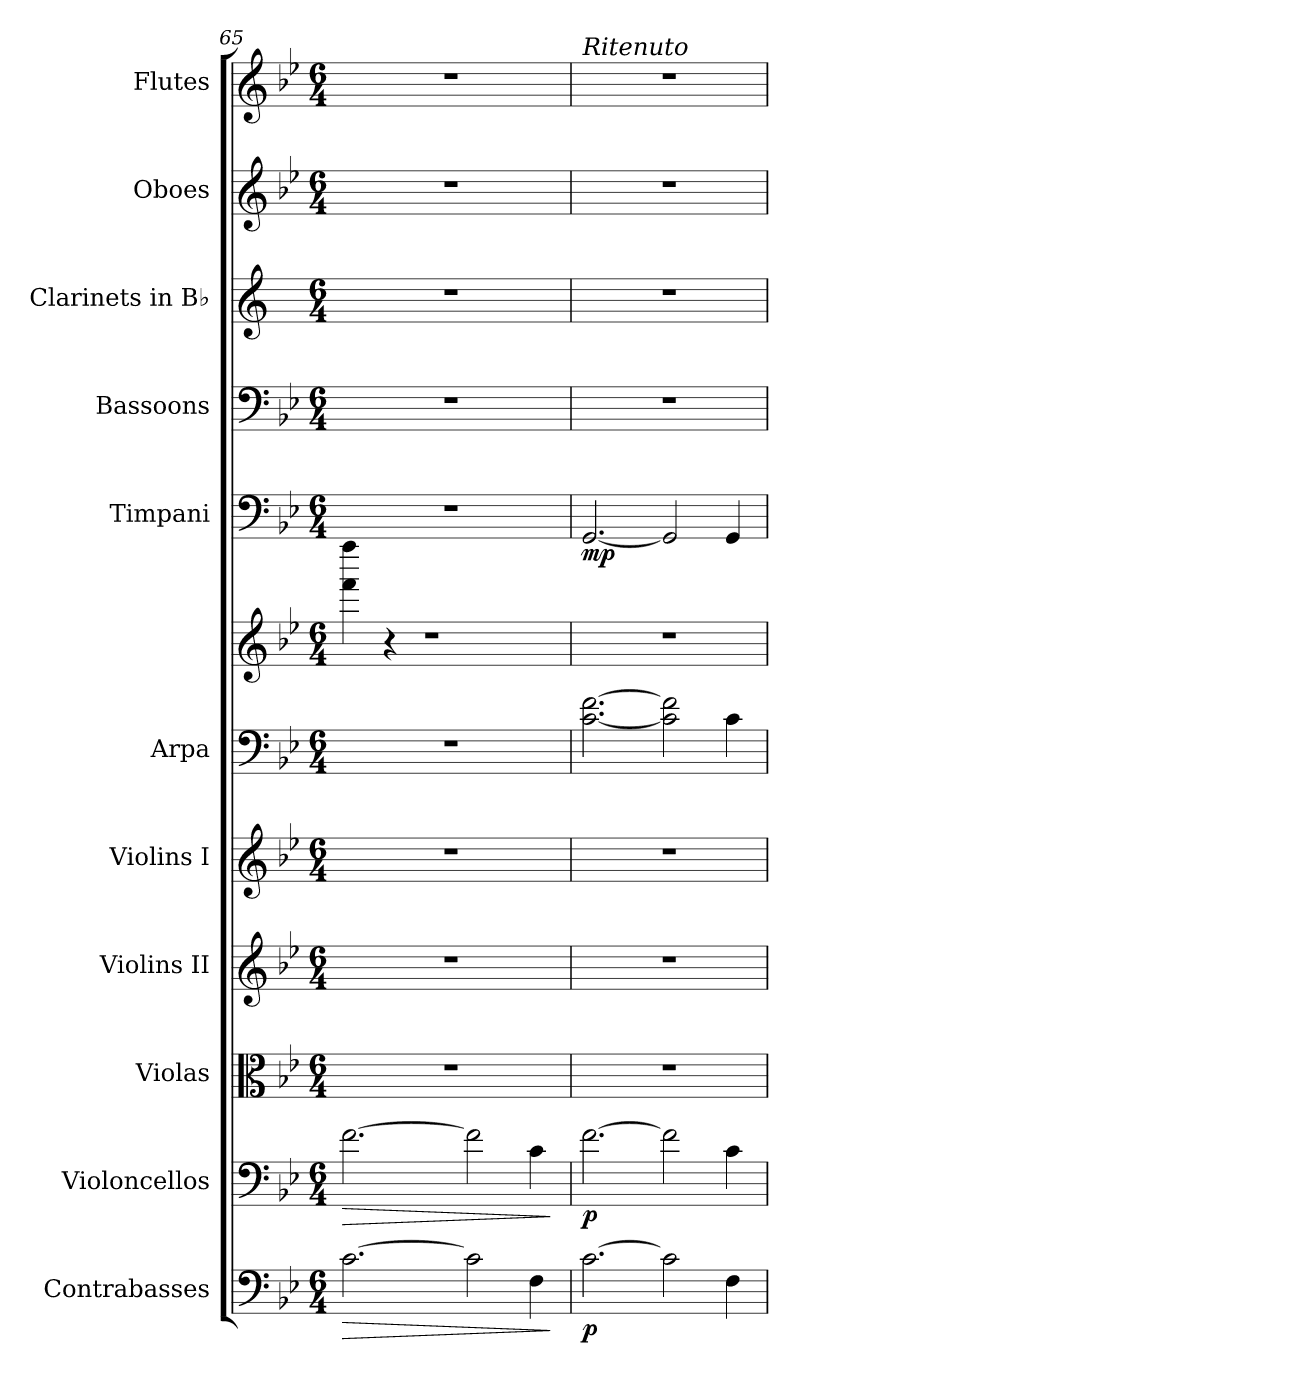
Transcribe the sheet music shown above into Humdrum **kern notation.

**kern	**dynam	**kern	**dynam	**kern	**kern	**kern	**kern	**kern	**kern	**dynam	**kern	**kern	**kern	**kern
*part11	*part11	*part10	*part10	*part9	*part8	*part7	*part6	*part6	*part5	*part5	*part4	*part3	*part2	*part1
*staff12	*staff12	*staff11	*staff11	*staff10	*staff9	*staff8	*staff7	*staff6	*staff5	*staff5	*staff4	*staff3	*staff2	*staff1
*I"Contrabasses	*	*I"Violoncellos	*	*I"Violas	*I"Violins II	*I"Violins I	*I"Arpa	*	*I"Timpani	*	*I"Bassoons	*I"Clarinets in B♭	*I"Oboes	*I"Flutes
*I'Cb.	*	*I'Vc.	*	*I'Vla.	*I'Vln. II	*I'Vln. I	*I'Arp.	*	*I'Timp.	*	*I'Bsn.	*	*I'Ob.	*I'Fl.
*clefF4	*	*clefF4	*	*clefC3	*clefG2	*clefG2	*clefF4	*clefG2	*clefF4	*	*clefF4	*clefG2	*clefG2	*clefG2
*ITrd7c12	*	*	*	*	*	*	*	*	*	*	*	*ITrd1c2	*	*
*k[b-e-]	*	*k[b-e-]	*	*k[b-e-]	*k[b-e-]	*k[b-e-]	*k[b-e-]	*k[b-e-]	*k[b-e-]	*	*k[b-e-]	*k[b-e-]	*k[b-e-]	*k[b-e-]
*M6/4	*	*M6/4	*	*M6/4	*M6/4	*M6/4	*M6/4	*M6/4	*M6/4	*	*M6/4	*M6/4	*M6/4	*M6/4
=65	=65	=65	=65	=65	=65	=65	=65	=65	=65	=65	=65	=65	=65	=65
!	!LO:HP:b	!	!LO:HP:b	!	!	!	!	!	!	!	!	!	!	!
[2.C\	>	[2.f\	>	1.r	1.r	1.r	1.r	4fff\ 4ffff\	1.r	.	1.r	1.r	1.r	1.r
.	.	.	.	.	.	.	.	4r	.	.	.	.	.	.
.	.	.	.	.	.	.	.	1r	.	.	.	.	.	.
2C\]	.	2f\]	.	.	.	.	.	.	.	.	.	.	.	.
4FF\	.	4c\	.	.	.	.	.	.	.	.	.	.	.	.
.	]	.	]	.	.	.	.	.	.	.	.	.	.	.
=66	=66	=66	=66	=66	=66	=66	=66	=66	=66	=66	=66	=66	=66	=66
!	!	!	!	!	!	!	!	!	!	!	!	!	!	!LO:TX:a:i:t=Ritenuto
!	!LO:DY:b	!	!LO:DY:b	!	!	!	!	!	!	!LO:DY:b	!	!	!	!
[2.C\	p	[2.f\	p	1.r	1.r	1.r	[2.c\ [2.f\	1.r	[2.GG/	mp	1.r	1.r	1.r	1.r
2C\]	.	2f\]	.	.	.	.	2c\] 2f\]	.	2GG/]	.	.	.	.	.
4FF\	.	4c\	.	.	.	.	4c\	.	4GG/	.	.	.	.	.
=	=	=	=	=	=	=	=	=	=	=	=	=	=	=
*-	*-	*-	*-	*-	*-	*-	*-	*-	*-	*-	*-	*-	*-	*-
